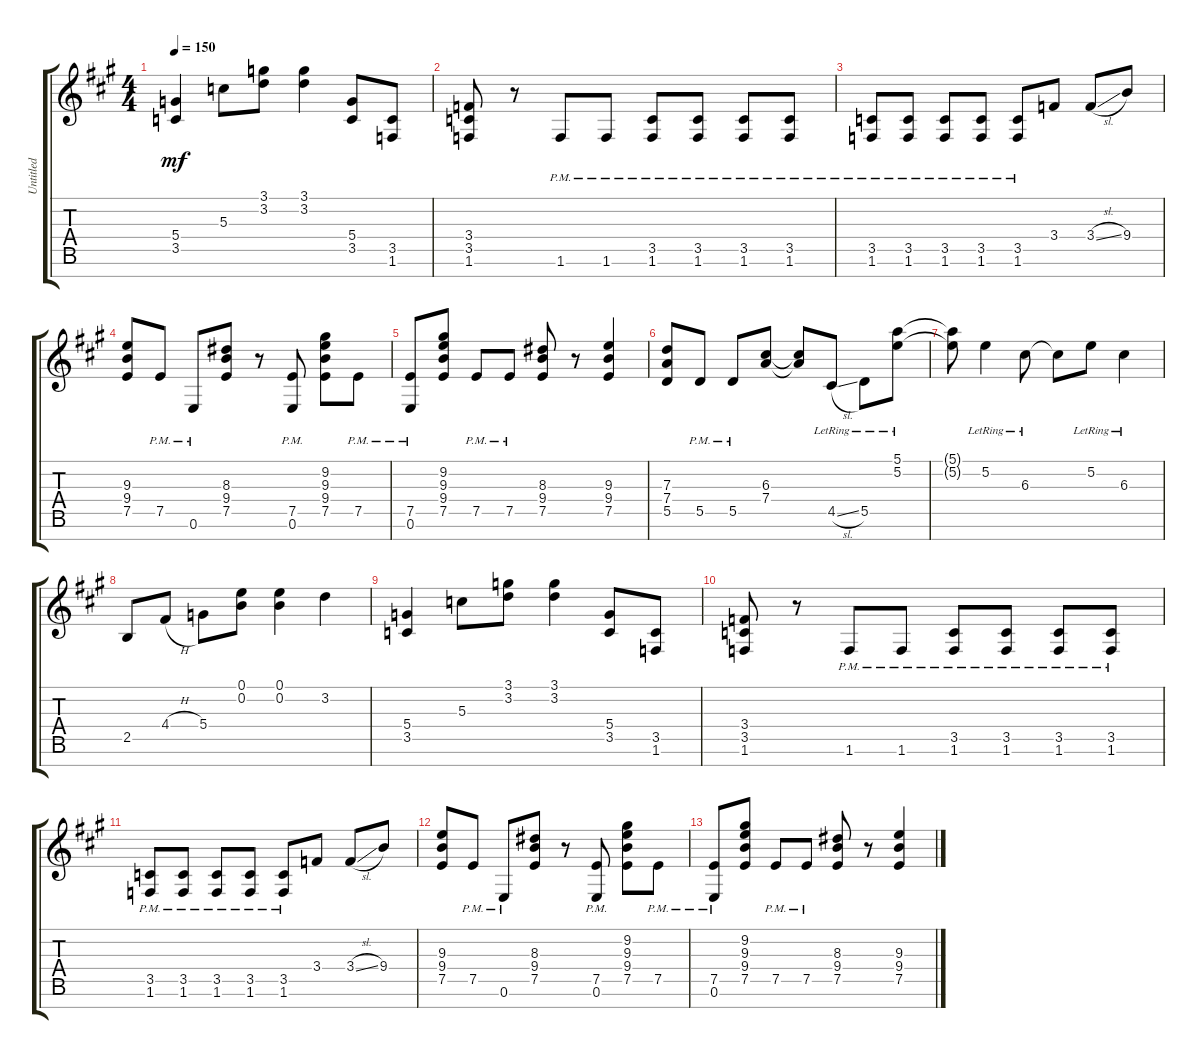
\track ("Untitled" "Untitled") {instrument distortionguitar}
\staff {score tabs}
\tuning (E4 B3 G3 D3 A2 E2 B1) {hide}
\ts (4 4)
\tempo 150
\clef g2
\ks a
(5.4 3.5).4{dy mf} 5.3.8 (3.1 3.2).8 (3.1 3.2).4 (5.4 3.5).8 (3.5 1.6).8 |
(3.4 3.5 1.6).8 r.8 1.6{pm}.8 1.6{pm}.8 (3.5{pm} 1.6{pm}).8 (3.5{pm} 1.6{pm}).8 (3.5{pm} 1.6{pm}).8 (3.5{pm} 1.6{pm}).8 |
(3.5{pm} 1.6{pm}).8 (3.5{pm} 1.6{pm}).8 (3.5{pm} 1.6{pm}).8 (3.5{pm} 1.6{pm}).8 (3.5{pm} 1.6{pm}).8 3.4.8 3.4{sl}.8 9.4.8 |
(9.3 9.4 7.5).8 7.5{pm}.8 0.6{pm}.8 (8.3 9.4 7.5).8 r.8 (7.5{pm} 0.6{pm}).8 (9.2 9.3 9.4 7.5).8 7.5{pm}.8 |
(7.5{pm} 0.6{pm}).8 (9.2 9.3 9.4 7.5).8 7.5{pm}.8 7.5{pm}.8 (8.3 9.4 7.5).8 r.8 (9.3 9.4 7.5).4 |
(7.3 7.4 5.5).8 5.5{pm}.8 5.5{pm}.8 (6.3 7.4).8 (6.3{t} 7.4{t}).8 4.5{sl lr}.8 5.5{lr}.8 (5.1{lr} 5.2{lr}).8 |
(5.1{t} 5.2{t}).8 5.2{lr}.4 6.3{lr}.8 6.3{t}.8 5.2{lr}.8 6.3{lr}.4 |
2.5.8 4.4{h}.8 5.4.8 (0.1 0.2).8 (0.1 0.2).4 3.2.4 |
(5.4 3.5).4 5.3.8 (3.1 3.2).8 (3.1 3.2).4 (5.4 3.5).8 (3.5 1.6).8 |
(3.4 3.5 1.6).8 r.8 1.6{pm}.8 1.6{pm}.8 (3.5{pm} 1.6{pm}).8 (3.5{pm} 1.6{pm}).8 (3.5{pm} 1.6{pm}).8 (3.5{pm} 1.6{pm}).8 |
(3.5{pm} 1.6{pm}).8 (3.5{pm} 1.6{pm}).8 (3.5{pm} 1.6{pm}).8 (3.5{pm} 1.6{pm}).8 (3.5{pm} 1.6{pm}).8 3.4.8 3.4{sl}.8 9.4.8 |
(9.3 9.4 7.5).8 7.5{pm}.8 0.6{pm}.8 (8.3 9.4 7.5).8 r.8 (7.5{pm} 0.6{pm}).8 (9.2 9.3 9.4 7.5).8 7.5{pm}.8 |
(7.5{pm} 0.6{pm}).8 (9.2 9.3 9.4 7.5).8 7.5{pm}.8 7.5{pm}.8 (8.3 9.4 7.5).8 r.8 (9.3 9.4 7.5).4
